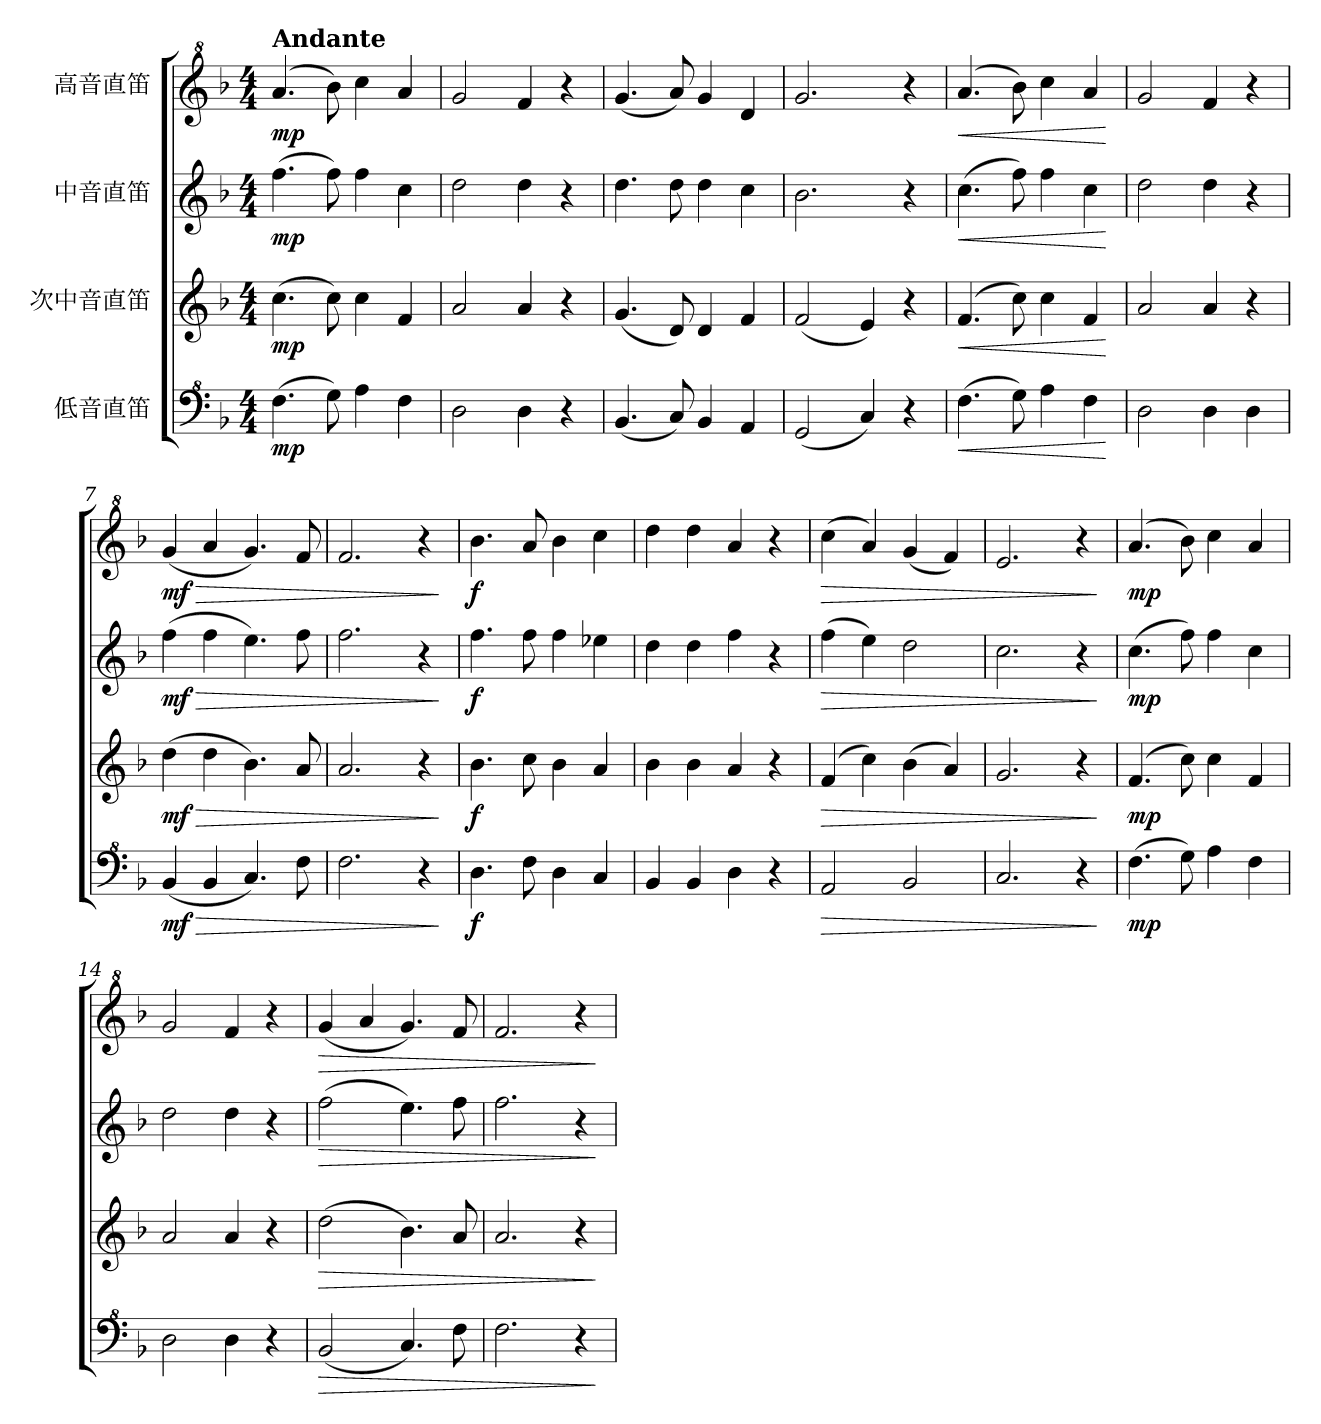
**kern	**dynam	**kern	**dynam	**kern	**dynam	**kern	**dynam
*part4	*part4	*part3	*part3	*part2	*part2	*part1	*part1
*staff4	*staff4	*staff3	*staff3	*staff2	*staff2	*staff1	*staff1
*I"低音直笛	*	*I"次中音直笛	*	*I"中音直笛	*	*I"高音直笛	*
*clefF^4	*	*clefG2	*	*clefG2	*	*clefG^2	*
*k[b-]	*	*k[b-]	*	*k[b-]	*	*k[b-]	*
*M4/4	*	*M4/4	*	*M4/4	*	*M4/4	*
*MM84	*	*MM84	*	*MM84	*	*MM84	*
=1	=1	=1	=1	=1	=1	=1	=1
!	!	!	!	!	!	!LO:TX:a:B:t=Andante	!
!	!LO:DY:b	!	!LO:DY:b	!	!LO:DY:b	!	!LO:DY:b
(>4.f\	mp	(>4.cc\	mp	(>4.ff\	mp	(>4.aa/	mp
8g\)	.	8cc\)	.	8ff\)	.	8bb-\)	.
4a\	.	4cc\	.	4ff\	.	4ccc\	.
4f\	.	4f/	.	4cc\	.	4aa/	.
=2	=2	=2	=2	=2	=2	=2	=2
2d\	.	2a/	.	2dd\	.	2gg/	.
4d\	.	4a/	.	4dd\	.	4ff/	.
4r	.	4r	.	4r	.	4r	.
=3	=3	=3	=3	=3	=3	=3	=3
(<4.B-/	.	(<4.g/	.	4.dd\	.	(<4.gg/	.
8c/)	.	8d/)	.	8dd\	.	8aa/)	.
4B-/	.	4d/	.	4dd\	.	4gg/	.
4A/	.	4f/	.	4cc\	.	4dd/	.
=4	=4	=4	=4	=4	=4	=4	=4
(<2G/	.	(<2f/	.	2.b-\	.	2.gg/	.
4c/)	.	4e/)	.	.	.	.	.
4r	.	4r	.	4r	.	4r	.
=5	=5	=5	=5	=5	=5	=5	=5
!	!LO:HP:b	!	!LO:HP:b	!	!LO:HP:b	!	!LO:HP:b
(>4.f\	<	(>4.f/	<	(>4.cc\	<	(>4.aa/	<
8g\)	.	8cc\)	.	8ff\)	.	8bb-\)	.
4a\	.	4cc\	.	4ff\	.	4ccc\	.
4f\	.	4f/	.	4cc\	.	4aa/	.
.	[	.	[	.	[	.	[
=6	=6	=6	=6	=6	=6	=6	=6
2d\	.	2a/	.	2dd\	.	2gg/	.
4d\	.	4a/	.	4dd\	.	4ff/	.
4d\	.	4r	.	4r	.	4r	.
=7	=7	=7	=7	=7	=7	=7	=7
!	!LO:HP:b	!	!LO:HP:b	!	!LO:HP:b	!	!LO:HP:b
!	!LO:DY:n=1:b	!	!LO:DY:n=1:b	!	!LO:DY:n=1:b	!	!LO:DY:n=1:b
(<4B-/	> mf	(>4dd\	> mf	(>4ff\	> mf	(<4gg/	> mf
4B-/	.	4dd\	.	4ff\	.	4aa/	.
4.c/)	.	4.b-\)	.	4.ee\)	.	4.gg/)	.
8f\	.	8a/	.	8ff\	.	8ff/	.
=8	=8	=8	=8	=8	=8	=8	=8
2.f\	.	2.a/	.	2.ff\	.	2.ff/	.
4r	.	4r	.	4r	.	4r	.
.	]	.	]	.	]	.	]
!!LO:LB:g=z
=9	=9	=9	=9	=9	=9	=9	=9
!	!LO:DY:b	!	!LO:DY:b	!	!LO:DY:b	!	!LO:DY:b
4.d\	f	4.b-\	f	4.ff\	f	4.bb-\	f
8f\	.	8cc\	.	8ff\	.	8aa/	.
4d\	.	4b-\	.	4ff\	.	4bb-\	.
4c/	.	4a/	.	4ee-X\	.	4ccc\	.
=10	=10	=10	=10	=10	=10	=10	=10
4B-/	.	4b-\	.	4dd\	.	4ddd\	.
4B-/	.	4b-\	.	4dd\	.	4ddd\	.
4d\	.	4a/	.	4ff\	.	4aa/	.
4r	.	4r	.	4r	.	4r	.
=11	=11	=11	=11	=11	=11	=11	=11
!	!LO:HP:b	!	!LO:HP:b	!	!LO:HP:b	!	!LO:HP:b
2A/	>	(>4f/	>	(>4ff\	>	(>4ccc\	>
.	.	4cc\)	.	4ee\)	.	4aa/)	.
2B-/	.	(>4b-\	.	2dd\	.	(<4gg/	.
.	.	4a/)	.	.	.	4ff/)	.
=12	=12	=12	=12	=12	=12	=12	=12
2.c/	.	2.g/	.	2.cc\	.	2.ee/	.
4r	.	4r	.	4r	.	4r	.
.	]	.	]	.	]	.	]
=13	=13	=13	=13	=13	=13	=13	=13
!	!LO:DY:b	!	!LO:DY:b	!	!LO:DY:b	!	!LO:DY:b
(>4.f\	mp	(>4.f/	mp	(>4.cc\	mp	(>4.aa/	mp
8g\)	.	8cc\)	.	8ff\)	.	8bb-\)	.
4a\	.	4cc\	.	4ff\	.	4ccc\	.
4f\	.	4f/	.	4cc\	.	4aa/	.
=14	=14	=14	=14	=14	=14	=14	=14
2d\	.	2a/	.	2dd\	.	2gg/	.
4d\	.	4a/	.	4dd\	.	4ff/	.
4r	.	4r	.	4r	.	4r	.
=15	=15	=15	=15	=15	=15	=15	=15
!	!LO:HP:b	!	!LO:HP:b	!	!LO:HP:b	!	!LO:HP:b
(<2B-/	>	(>2dd\	>	(>2ff\	>	(<4gg/	>
.	.	.	.	.	.	4aa/	.
4.c/)	.	4.b-\)	.	4.ee\)	.	4.gg/)	.
8f\	.	8a/	.	8ff\	.	8ff/	.
=16	=16	=16	=16	=16	=16	=16	=16
2.f\	.	2.a/	.	2.ff\	.	2.ff/	.
4r	.	4r	.	4r	.	4r	.
.	]	.	]	.	]	.	]
=	=	=	=	=	=	=	=
*-	*-	*-	*-	*-	*-	*-	*-
